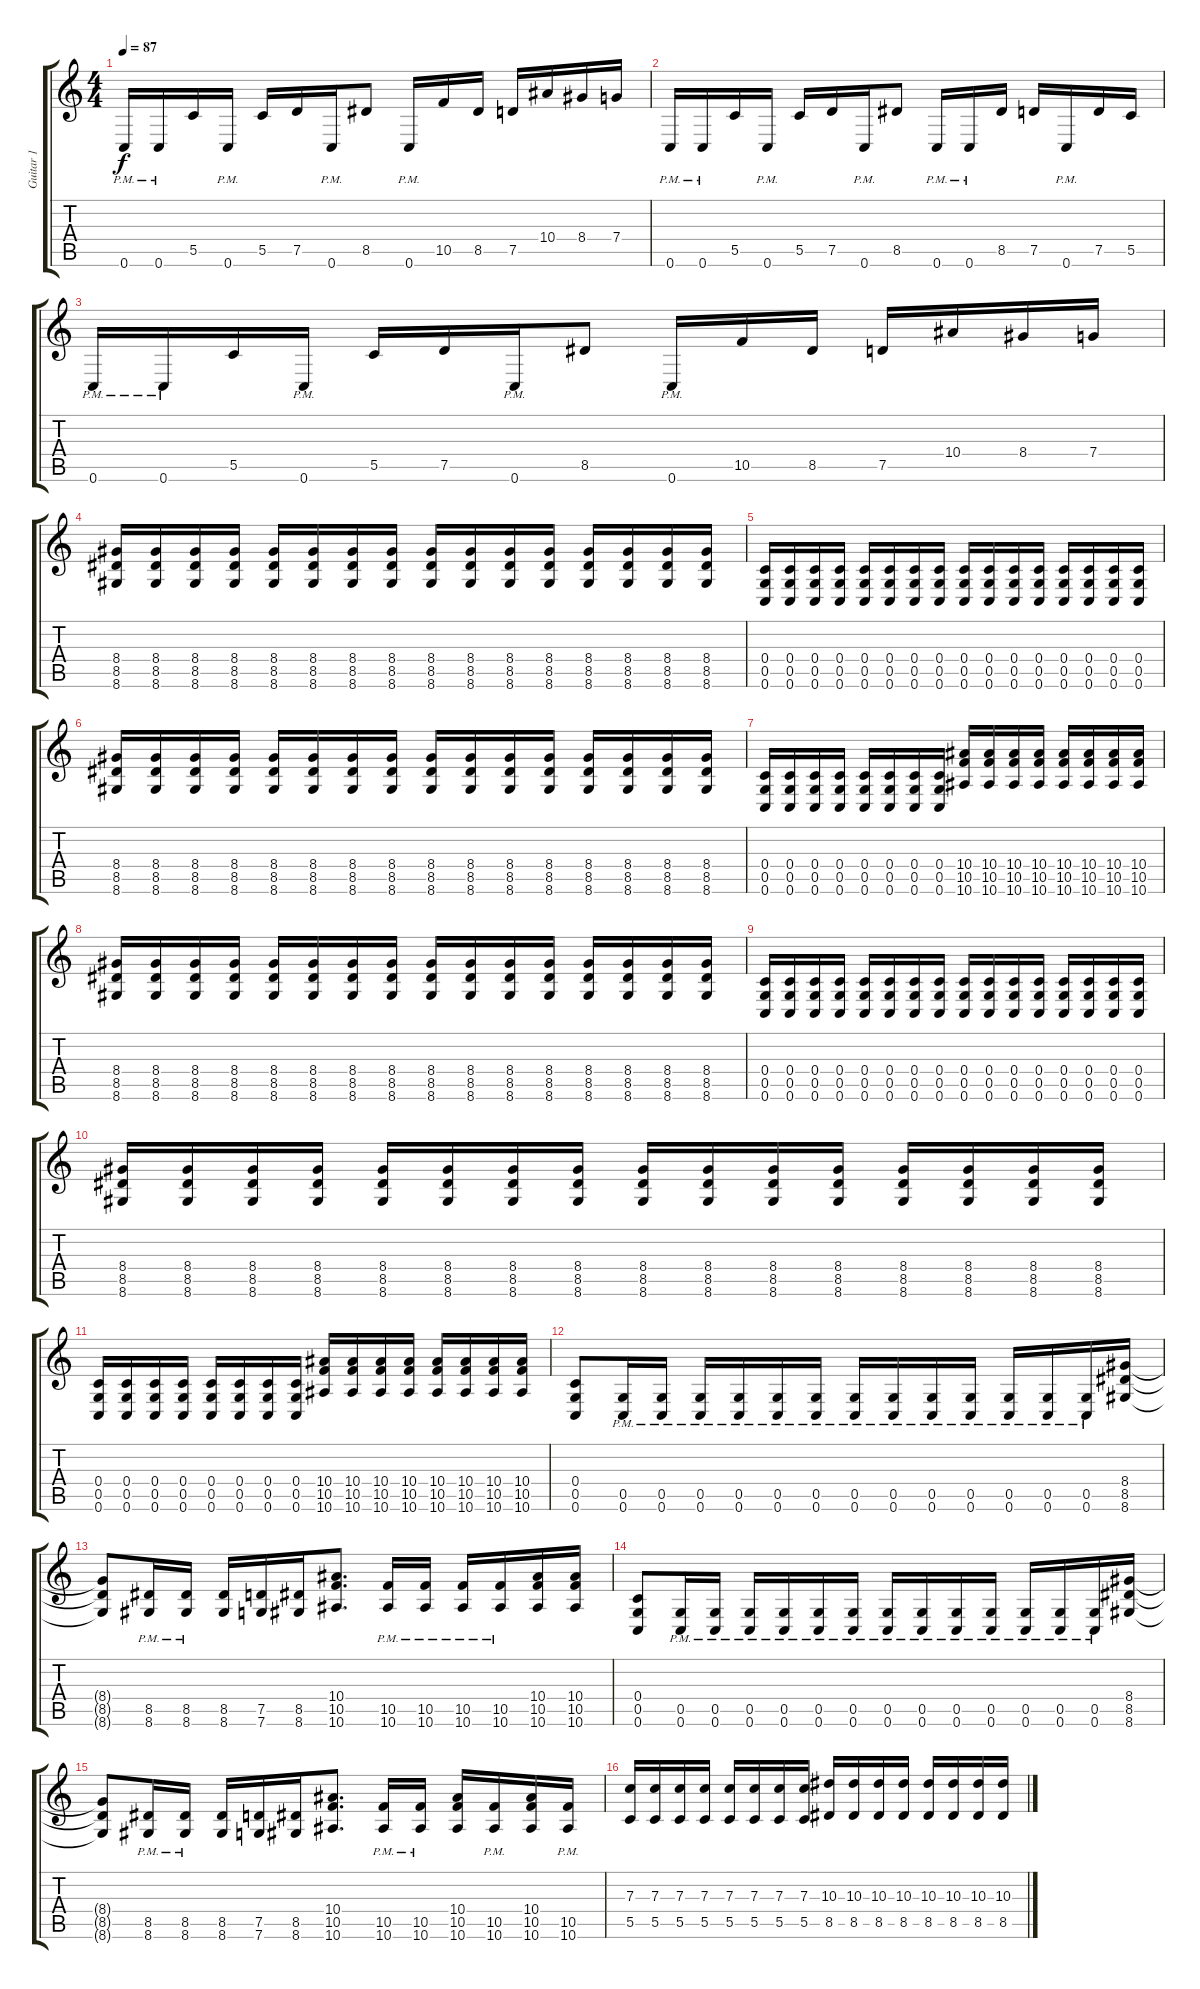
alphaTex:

\track ("Guitar 1" "Guitar 1") {instrument distortionguitar}
\staff {score tabs}
\tuning (D4 A3 F3 C3 G2 C2) {hide}
\ts (4 4)
\tempo 87
\clef g2
\ks c
0.6{pm}.16{dy f} 0.6{pm}.16 5.5.16 0.6{pm}.16 5.5.16 7.5.16 0.6{pm}.16 8.5.8 0.6{pm}.16 10.5.16 8.5.16 7.5.16 10.4.16 8.4.16 7.4.16 |
0.6{pm}.16 0.6{pm}.16 5.5.16 0.6{pm}.16 5.5.16 7.5.16 0.6{pm}.16 8.5.8 0.6{pm}.16 0.6{pm}.16 8.5.16 7.5.16 0.6{pm}.16 7.5.16 5.5.16 |
0.6{pm}.16 0.6{pm}.16 5.5.16 0.6{pm}.16 5.5.16 7.5.16 0.6{pm}.16 8.5.8 0.6{pm}.16 10.5.16 8.5.16 7.5.16 10.4.16 8.4.16 7.4.16 |
(8.4 8.5 8.6).16 (8.4 8.5 8.6).16 (8.4 8.5 8.6).16 (8.4 8.5 8.6).16 (8.4 8.5 8.6).16 (8.4 8.5 8.6).16 (8.4 8.5 8.6).16 (8.4 8.5 8.6).16 (8.4 8.5 8.6).16 (8.4 8.5 8.6).16 (8.4 8.5 8.6).16 (8.4 8.5 8.6).16 (8.4 8.5 8.6).16 (8.4 8.5 8.6).16 (8.4 8.5 8.6).16 (8.4 8.5 8.6).16 |
(0.4 0.5 0.6).16 (0.4 0.5 0.6).16 (0.4 0.5 0.6).16 (0.4 0.5 0.6).16 (0.4 0.5 0.6).16 (0.4 0.5 0.6).16 (0.4 0.5 0.6).16 (0.4 0.5 0.6).16 (0.4 0.5 0.6).16 (0.4 0.5 0.6).16 (0.4 0.5 0.6).16 (0.4 0.5 0.6).16 (0.4 0.5 0.6).16 (0.4 0.5 0.6).16 (0.4 0.5 0.6).16 (0.4 0.5 0.6).16 |
(8.4 8.5 8.6).16 (8.4 8.5 8.6).16 (8.4 8.5 8.6).16 (8.4 8.5 8.6).16 (8.4 8.5 8.6).16 (8.4 8.5 8.6).16 (8.4 8.5 8.6).16 (8.4 8.5 8.6).16 (8.4 8.5 8.6).16 (8.4 8.5 8.6).16 (8.4 8.5 8.6).16 (8.4 8.5 8.6).16 (8.4 8.5 8.6).16 (8.4 8.5 8.6).16 (8.4 8.5 8.6).16 (8.4 8.5 8.6).16 |
(0.4 0.5 0.6).16 (0.4 0.5 0.6).16 (0.4 0.5 0.6).16 (0.4 0.5 0.6).16 (0.4 0.5 0.6).16 (0.4 0.5 0.6).16 (0.4 0.5 0.6).16 (0.4 0.5 0.6).16 (10.4 10.5 10.6).16 (10.4 10.5 10.6).16 (10.4 10.5 10.6).16 (10.4 10.5 10.6).16 (10.4 10.5 10.6).16 (10.4 10.5 10.6).16 (10.4 10.5 10.6).16 (10.4 10.5 10.6).16 |
(8.4 8.5 8.6).16 (8.4 8.5 8.6).16 (8.4 8.5 8.6).16 (8.4 8.5 8.6).16 (8.4 8.5 8.6).16 (8.4 8.5 8.6).16 (8.4 8.5 8.6).16 (8.4 8.5 8.6).16 (8.4 8.5 8.6).16 (8.4 8.5 8.6).16 (8.4 8.5 8.6).16 (8.4 8.5 8.6).16 (8.4 8.5 8.6).16 (8.4 8.5 8.6).16 (8.4 8.5 8.6).16 (8.4 8.5 8.6).16 |
(0.4 0.5 0.6).16 (0.4 0.5 0.6).16 (0.4 0.5 0.6).16 (0.4 0.5 0.6).16 (0.4 0.5 0.6).16 (0.4 0.5 0.6).16 (0.4 0.5 0.6).16 (0.4 0.5 0.6).16 (0.4 0.5 0.6).16 (0.4 0.5 0.6).16 (0.4 0.5 0.6).16 (0.4 0.5 0.6).16 (0.4 0.5 0.6).16 (0.4 0.5 0.6).16 (0.4 0.5 0.6).16 (0.4 0.5 0.6).16 |
(8.4 8.5 8.6).16 (8.4 8.5 8.6).16 (8.4 8.5 8.6).16 (8.4 8.5 8.6).16 (8.4 8.5 8.6).16 (8.4 8.5 8.6).16 (8.4 8.5 8.6).16 (8.4 8.5 8.6).16 (8.4 8.5 8.6).16 (8.4 8.5 8.6).16 (8.4 8.5 8.6).16 (8.4 8.5 8.6).16 (8.4 8.5 8.6).16 (8.4 8.5 8.6).16 (8.4 8.5 8.6).16 (8.4 8.5 8.6).16 |
(0.4 0.5 0.6).16 (0.4 0.5 0.6).16 (0.4 0.5 0.6).16 (0.4 0.5 0.6).16 (0.4 0.5 0.6).16 (0.4 0.5 0.6).16 (0.4 0.5 0.6).16 (0.4 0.5 0.6).16 (10.4 10.5 10.6).16 (10.4 10.5 10.6).16 (10.4 10.5 10.6).16 (10.4 10.5 10.6).16 (10.4 10.5 10.6).16 (10.4 10.5 10.6).16 (10.4 10.5 10.6).16 (10.4 10.5 10.6).16 |
(0.4 0.5 0.6).8 (0.5{pm} 0.6{pm}).16 (0.5{pm} 0.6{pm}).16 (0.5{pm} 0.6{pm}).16 (0.5{pm} 0.6{pm}).16 (0.5{pm} 0.6{pm}).16 (0.5{pm} 0.6{pm}).16 (0.5{pm} 0.6{pm}).16 (0.5{pm} 0.6{pm}).16 (0.5{pm} 0.6{pm}).16 (0.5{pm} 0.6{pm}).16 (0.5{pm} 0.6{pm}).16 (0.5{pm} 0.6{pm}).16 (0.5{pm} 0.6{pm}).16 (8.4 8.5 8.6).16 |
(8.4{t} 8.5{t} 8.6{t}).8 (8.5{pm} 8.6{pm}).16 (8.5{pm} 8.6{pm}).16 (8.5 8.6).16 (7.5 7.6).16 (8.5 8.6).16 (10.4 10.5 10.6).8{d} (10.5{pm} 10.6{pm}).16 (10.5{pm} 10.6{pm}).16 (10.5{pm} 10.6{pm}).16 (10.5{pm} 10.6{pm}).16 (10.4 10.5 10.6).16 (10.4 10.5 10.6).16 |
(0.4 0.5 0.6).8 (0.5{pm} 0.6{pm}).16 (0.5{pm} 0.6{pm}).16 (0.5{pm} 0.6{pm}).16 (0.5{pm} 0.6{pm}).16 (0.5{pm} 0.6{pm}).16 (0.5{pm} 0.6{pm}).16 (0.5{pm} 0.6{pm}).16 (0.5{pm} 0.6{pm}).16 (0.5{pm} 0.6{pm}).16 (0.5{pm} 0.6{pm}).16 (0.5{pm} 0.6{pm}).16 (0.5{pm} 0.6{pm}).16 (0.5{pm} 0.6{pm}).16 (8.4 8.5 8.6).16 |
(8.4{t} 8.5{t} 8.6{t}).8 (8.5{pm} 8.6{pm}).16 (8.5{pm} 8.6{pm}).16 (8.5 8.6).16 (7.5 7.6).16 (8.5 8.6).16 (10.4 10.5 10.6).8{d} (10.5{pm} 10.6{pm}).16 (10.5{pm} 10.6{pm}).16 (10.4 10.5 10.6).16 (10.5{pm} 10.6{pm}).16 (10.4 10.5 10.6).16 (10.5{pm} 10.6{pm}).16 |
(7.3 5.5).16 (7.3 5.5).16 (7.3 5.5).16 (7.3 5.5).16 (7.3 5.5).16 (7.3 5.5).16 (7.3 5.5).16 (7.3 5.5).16 (10.3 8.5).16 (10.3 8.5).16 (10.3 8.5).16 (10.3 8.5).16 (10.3 8.5).16 (10.3 8.5).16 (10.3 8.5).16 (10.3 8.5).16
